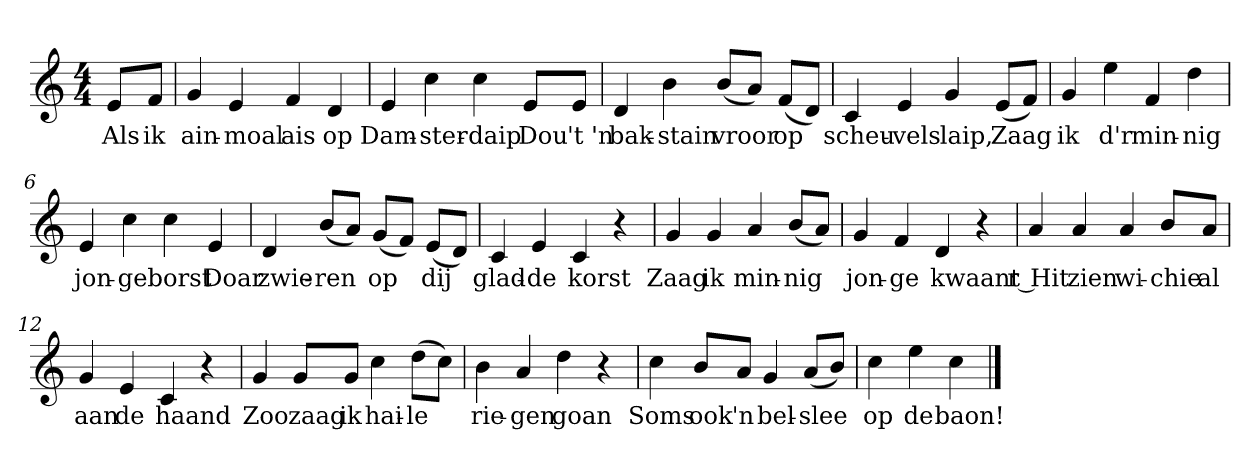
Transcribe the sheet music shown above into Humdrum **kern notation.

**kern	**text
*part1	*part1
*staff1	*staff1
*clefG2	*
*k[]	*
*C:	*
*M4/4	*
*MM120	*
=	=
8e/L	Als
8f/J	ik
=1	=1
4g	ain-
4e	-moal
4f	ais
4d	op
=2	=2
4e	Dam-
4cc	-ster-
4cc	-daip
8e/L	Dou
8e/J	't 'n
=3	=3
4d	bak-
4b	-stain
(8b/L	vroor
8a/J)	.
(8f/L	op
8d/J)	.
=4	=4
4c	scheu-
4e	-vels
4g	laip,
(8e/L	Zaag
8f/J)	.
=5	=5
4g	ik
4ee	d'r
4f	min-
4dd	-nig
=6	=6
4e	jon-
4cc	-ge
4cc	borst
4e	Doar
=7	=7
4d	zwie-
(8b/L	-ren
8a/J)	.
(8g/L	op
8f/J)	.
(8e/L	dij
8d/J)	.
=8	=8
4c	glad-
4e	-de
4c	korst
4r	.
=9	=9
4g	Zaag
4g	ik
4a	min-
(8b/L	-nig
8a/J)	.
=10	=10
4g	jon-
4f	-ge
4d	kwaant
4r	.
=11	=11
4a	r Hit
4a	zien
4a	wi-
8b/L	-chie
8a/J	al
=12	=12
4g	aan
4e	de
4c	haand
4r	.
=13	=13
4g	Zoo
8g/L	zaag
8g/J	ik
4cc	hai-
(8dd\L	-le
8cc\J)	.
=14	=14
4b	rie-
4a	-gen
4dd	goan
4r	.
=15	=15
4cc	Soms
8b/L	ook
8a/J	'n
4g	bel-
(8a/L	-slee
8b/J)	.
=16	=16
4cc	op
4ee	de
4cc	baon!
==	==
*-	*-
